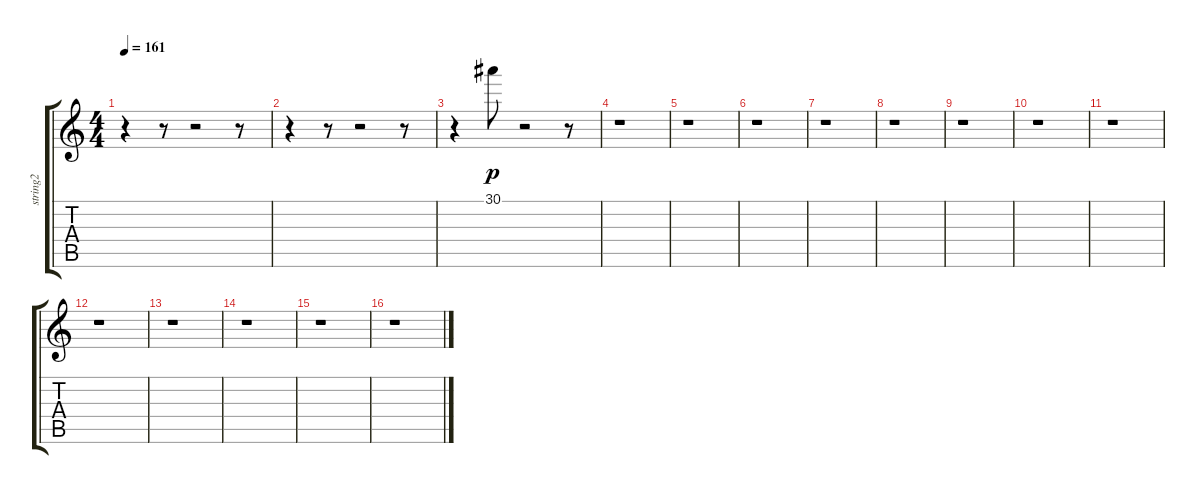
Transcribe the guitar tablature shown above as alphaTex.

\track ("string2" "string2") {instrument stringensemble1}
\staff {score tabs}
\tuning (E4 B3 G3 D3 A2 E2) {hide}
\ts (4 4)
\tempo 161
\clef g2
\ks c
r.4{dy p} r.8 r.2 r.8 |
r.4 r.8 r.2 r.8 |
r.4 30.1.8 r.2 r.8 |
r.1 |
r.1 |
r.1 |
r.1 |
r.1 |
r.1 |
r.1 |
r.1 |
r.1 |
r.1 |
r.1 |
r.1 |
r.1
